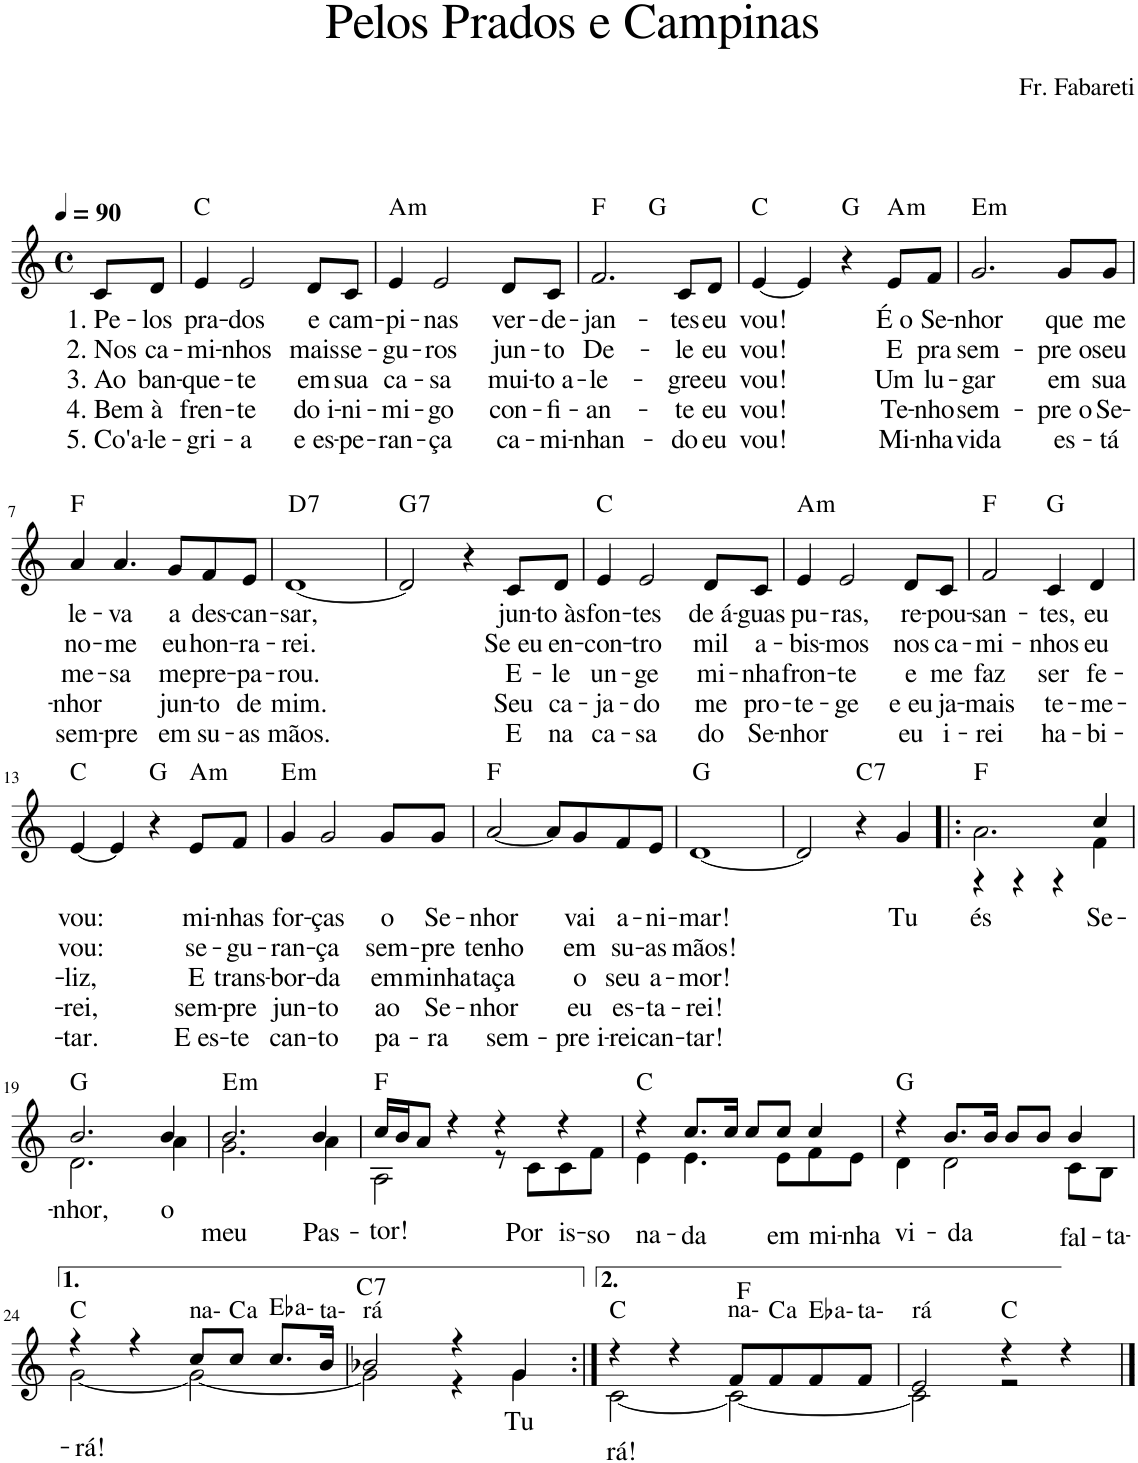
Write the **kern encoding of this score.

**kern	**text	**text	**text	**text	**text	**harte
*part1	*part1	*part1	*part1	*part1	*part1	*part1
*staff1	*staff1	*staff1	*staff1	*staff1	*staff1	*
*I"Voz	*	*	*	*	*	*
*I'Vo.	*	*	*	*	*	*
*clefG2	*	*	*	*	*	*
*k[]	*	*	*	*	*	*
*M4/4	*	*	*	*	*	*
*met(c)	*	*	*	*	*	*
*MM90	*	*	*	*	*	*
=1	=1	=1	=1	=1	=1	=1
!	!LO:LY:b	!LO:LY:b	!LO:LY:b	!LO:LY:b	!LO:LY:b	!
8c/L	1. Pe-	2. Nos	3. Ao	4. Bem	5. Co'a-	.
!	!LO:LY:b	!LO:LY:b	!LO:LY:b	!LO:LY:b	!LO:LY:b	!
8d/J	-los	ca-	ban-	à	-le-	.
=2	=2	=2	=2	=2	=2	=2
!	!LO:LY:b	!LO:LY:b	!LO:LY:b	!LO:LY:b	!LO:LY:b	!
4e/	pra-	-mi-	-que-	fren-	-gri-	C:maj
!	!LO:LY:b	!LO:LY:b	!LO:LY:b	!LO:LY:b	!LO:LY:b	!
2e/	-dos	-nhos	-te	-te	-a	.
!	!LO:LY:b	!LO:LY:b	!LO:LY:b	!LO:LY:b	!LO:LY:b	!
8d/L	e	mais	em	do i-	e es-	.
!	!LO:LY:b	!LO:LY:b	!LO:LY:b	!LO:LY:b	!LO:LY:b	!
8c/J	cam-	se-	sua	-ni-	-pe-	.
=3	=3	=3	=3	=3	=3	=3
!	!LO:LY:b	!LO:LY:b	!LO:LY:b	!LO:LY:b	!LO:LY:b	!LO:H:kt=m
4e/	-pi-	-gu-	ca-	-mi-	-ran-	A:min
!	!LO:LY:b	!LO:LY:b	!LO:LY:b	!LO:LY:b	!LO:LY:b	!
2e/	-nas	-ros	-sa	-go	-ça	.
!	!LO:LY:b	!LO:LY:b	!LO:LY:b	!LO:LY:b	!LO:LY:b	!
8d/L	ver-	jun-	mui-	con-	ca-	.
!	!LO:LY:b	!LO:LY:b	!LO:LY:b	!LO:LY:b	!LO:LY:b	!
8c/J	-de-	-to	-to a-	-fi-	-mi-	.
=4	=4	=4	=4	=4	=4	=4
!	!LO:LY:b	!LO:LY:b	!LO:LY:b	!LO:LY:b	!LO:LY:b	!
*^	*	*	*	*	*	*
2.f/	2ryy	-jan-	De-	-le-	-an-	-nhan-	F:maj
.	2ryy	.	.	.	.	.	G:maj
!	!	!LO:LY:b	!LO:LY:b	!LO:LY:b	!LO:LY:b	!LO:LY:b	!
8c/L	.	-tes	-le	-gre	-te	-do	.
!	!	!LO:LY:b	!LO:LY:b	!LO:LY:b	!LO:LY:b	!LO:LY:b	!
8d/J	.	eu	eu	eu	eu	eu	.
=5	=5	=5	=5	=5	=5	=5	=5
!	!	!LO:LY:b	!LO:LY:b	!LO:LY:b	!LO:LY:b	!LO:LY:b	!
*v	*v	*	*	*	*	*	*
[4e/	vou!	vou!	vou!	vou!	vou!	C:maj
4e/]	.	.	.	.	.	.
4r	.	.	.	.	.	G:maj
!	!LO:LY:b	!LO:LY:b	!LO:LY:b	!LO:LY:b	!LO:LY:b	!LO:H:kt=m
8e/L	É o	E	Um	Te-	Mi-	A:min
!	!LO:LY:b	!LO:LY:b	!LO:LY:b	!LO:LY:b	!LO:LY:b	!
8f/J	Se-	pra	lu-	-nho	-nha	.
=6	=6	=6	=6	=6	=6	=6
!	!LO:LY:b	!LO:LY:b	!LO:LY:b	!LO:LY:b	!LO:LY:b	!LO:H:kt=m
2.g/	-nhor	sem-	-gar	sem-	vida	E:min
!	!LO:LY:b	!LO:LY:b	!LO:LY:b	!LO:LY:b	!LO:LY:b	!
8g/L	que	-pre o	em	-pre o	es-	.
!	!LO:LY:b	!LO:LY:b	!LO:LY:b	!LO:LY:b	!LO:LY:b	!
8g/J	me	seu	sua	Se-	-tá	.
!!LO:LB:g=z
=7	=7	=7	=7	=7	=7	=7
!	!LO:LY:b	!LO:LY:b	!LO:LY:b	!LO:LY:b	!LO:LY:b	!
4a/	le-	no-	me-	-nhor	sem-	F:maj
!	!LO:LY:b	!LO:LY:b	!LO:LY:b	!	!LO:LY:b	!
4.a/	-va	-me	-sa	.	-pre	.
!	!LO:LY:b	!LO:LY:b	!LO:LY:b	!LO:LY:b	!LO:LY:b	!
8g/L	a	eu	me	jun-	em	.
!	!LO:LY:b	!LO:LY:b	!LO:LY:b	!LO:LY:b	!LO:LY:b	!
8f/	des-	hon-	pre-	-to	su-	.
!	!LO:LY:b	!LO:LY:b	!LO:LY:b	!LO:LY:b	!LO:LY:b	!
8e/J	-can-	-ra-	-pa-	de	-as	.
=8	=8	=8	=8	=8	=8	=8
!	!LO:LY:b	!LO:LY:b	!LO:LY:b	!LO:LY:b	!LO:LY:b	!LO:H:kt=7
[1d	-sar,	rei.	-rou.	mim.	mãos.	D:7
=9	=9	=9	=9	=9	=9	=9
!	!	!	!	!	!	!LO:H:kt=7
2d/]	.	.	.	.	.	G:7
4r	.	.	.	.	.	.
!	!LO:LY:b	!LO:LY:b	!LO:LY:b	!LO:LY:b	!LO:LY:b	!
8c/L	jun-	Se eu	E-	Seu	E	.
!	!LO:LY:b	!LO:LY:b	!LO:LY:b	!LO:LY:b	!LO:LY:b	!
8d/J	-to às	en-	-le	ca-	na	.
=10	=10	=10	=10	=10	=10	=10
!	!LO:LY:b	!LO:LY:b	!LO:LY:b	!LO:LY:b	!LO:LY:b	!
4e/	fon-	-con-	un-	-ja-	ca-	C:maj
!	!LO:LY:b	!LO:LY:b	!LO:LY:b	!LO:LY:b	!LO:LY:b	!
2e/	-tes	-tro	-ge	-do	-sa	.
!	!LO:LY:b	!LO:LY:b	!LO:LY:b	!LO:LY:b	!LO:LY:b	!
8d/L	de á-	mil	mi-	me	do	.
!	!LO:LY:b	!LO:LY:b	!LO:LY:b	!LO:LY:b	!LO:LY:b	!
8c/J	-guas	a-	-nha	pro-	Se-	.
=11	=11	=11	=11	=11	=11	=11
!	!LO:LY:b	!LO:LY:b	!LO:LY:b	!LO:LY:b	!LO:LY:b	!LO:H:kt=m
4e/	pu-	-bis-	fron-	-te-	-nhor	A:min
!	!LO:LY:b	!LO:LY:b	!LO:LY:b	!LO:LY:b	!	!
2e/	-ras,	-mos	-te	-ge	.	.
!	!LO:LY:b	!LO:LY:b	!LO:LY:b	!LO:LY:b	!LO:LY:b	!
8d/L	re-	nos	e	e eu	eu	.
!	!LO:LY:b	!LO:LY:b	!LO:LY:b	!LO:LY:b	!LO:LY:b	!
8c/J	-pou-	ca-	me	ja-	i-	.
=12	=12	=12	=12	=12	=12	=12
!	!LO:LY:b	!LO:LY:b	!LO:LY:b	!LO:LY:b	!LO:LY:b	!
2f/	-san-	-mi-	faz	-mais	-rei	F:maj
!	!LO:LY:b	!LO:LY:b	!LO:LY:b	!LO:LY:b	!LO:LY:b	!
4c/	-tes,	-nhos	ser	te-	ha-	G:maj
!	!LO:LY:b	!LO:LY:b	!LO:LY:b	!LO:LY:b	!LO:LY:b	!
4d/	eu	eu	fe-	-me-	-bi-	.
!!LO:LB:g=z
=13	=13	=13	=13	=13	=13	=13
!	!LO:LY:b	!LO:LY:b	!LO:LY:b	!LO:LY:b	!LO:LY:b	!
[4e/	vou:	vou:	-liz,	-rei,	-tar.	C:maj
4e/]	.	.	.	.	.	.
4r	.	.	.	.	.	G:maj
!	!LO:LY:b	!LO:LY:b	!LO:LY:b	!LO:LY:b	!LO:LY:b	!LO:H:kt=m
8e/L	mi-	se-	E	sem-	E es-	A:min
!	!LO:LY:b	!LO:LY:b	!LO:LY:b	!LO:LY:b	!LO:LY:b	!
8f/J	-nhas	-gu-	trans-	-pre	-te	.
=14	=14	=14	=14	=14	=14	=14
!	!LO:LY:b	!LO:LY:b	!LO:LY:b	!LO:LY:b	!LO:LY:b	!LO:H:kt=m
4g/	for-	-ran-	-bor-	jun-	can-	E:min
!	!LO:LY:b	!LO:LY:b	!LO:LY:b	!LO:LY:b	!LO:LY:b	!
2g/	-ças	-ça	-da	-to	-to	.
!	!LO:LY:b	!LO:LY:b	!LO:LY:b	!LO:LY:b	!LO:LY:b	!
8g/L	o	sem-	em	ao	pa-	.
!	!LO:LY:b	!LO:LY:b	!LO:LY:b	!LO:LY:b	!LO:LY:b	!
8g/J	Se-	-pre	minha	Se-	-ra	.
=15	=15	=15	=15	=15	=15	=15
!	!LO:LY:b	!LO:LY:b	!LO:LY:b	!LO:LY:b	!LO:LY:b	!
[2a/	-nhor	tenho	taça	-nhor	sem-	F:maj
8a/L]	.	.	.	.	.	.
!	!LO:LY:b	!LO:LY:b	!LO:LY:b	!LO:LY:b	!LO:LY:b	!
8g/	vai	em	o	eu	-pre i-	.
!	!LO:LY:b	!LO:LY:b	!LO:LY:b	!LO:LY:b	!LO:LY:b	!
8f/	a-	su-	seu	es-	-rei	.
!	!LO:LY:b	!LO:LY:b	!LO:LY:b	!LO:LY:b	!LO:LY:b	!
8e/J	-ni-	-as	a-	-ta-	can-	.
=16	=16	=16	=16	=16	=16	=16
!	!LO:LY:b	!LO:LY:b	!LO:LY:b	!LO:LY:b	!LO:LY:b	!
[1d	-mar!	mãos!	-mor!	-rei!	-tar!	G:maj
=17	=17	=17	=17	=17	=17	=17
2d/]	.	.	.	.	.	.
!	!	!	!	!	!	!LO:H:kt=7
4r	.	.	.	.	.	C:7
!	!LO:LY:b	!	!	!	!	!
4g/	Tu	.	.	.	.	.
=18!|:	=18!|:	=18!|:	=18!|:	=18!|:	=18!|:	=18!|:
!	!LO:LY:b	!	!	!	!	!
*^	*	*	*	*	*	*
2.a\	4r	és	.	.	.	.	F:maj
.	4r	.	.	.	.	.	.
.	4r	.	.	.	.	.	.
!	!	!LO:LY:b	!	!	!	!	!
4cc/	4f\	Se-	.	.	.	.	.
!!LO:LB:g=z	!!
=19	=19	=19	=19	=19	=19	=19	=19
!	!	!LO:LY:b	!	!	!	!	!
2.b/	2.d\	-nhor,	.	.	.	.	G:maj
!	!	!LO:LY:b	!	!	!	!	!
4b/	4a\	o	.	.	.	.	.
=20	=20	=20	=20	=20	=20	=20	=20
!	!	!LO:LY:b	!	!	!	!	!LO:H:kt=m
2.b/	2.g\	meu	.	.	.	.	E:min
!	!	!LO:LY:b	!	!	!	!	!
4b/	4a\	Pas-	.	.	.	.	.
=21	=21	=21	=21	=21	=21	=21	=21
!	!	!LO:LY:b	!	!	!	!	!
16cc/LL	2A\	-tor!	.	.	.	.	F:maj
16b/J	.	.	.	.	.	.	.
8a/J	.	.	.	.	.	.	.
4r	.	.	.	.	.	.	.
4r	8r	.	.	.	.	.	.
!	!	!LO:LY:b	!	!	!	!	!
.	8c\L	Por	.	.	.	.	.
!	!	!LO:LY:b	!	!	!	!	!
4r	8c\	is-	.	.	.	.	.
!	!	!LO:LY:b	!	!	!	!	!
.	8f\J	-so	.	.	.	.	.
=22	=22	=22	=22	=22	=22	=22	=22
!	!	!LO:LY:b	!	!	!	!	!
4r	4e\	na-	.	.	.	.	C:maj
!	!	!LO:LY:b	!	!	!	!	!
8.cc/L	4.e\	-da	.	.	.	.	.
16cc/Jk	.	.	.	.	.	.	.
8cc/L	.	.	.	.	.	.	.
!	!	!LO:LY:b	!	!	!	!	!
8cc/J	8e\L	em	.	.	.	.	.
!	!	!LO:LY:b	!	!	!	!	!
4cc/	8f\	mi-	.	.	.	.	.
!	!	!LO:LY:b	!	!	!	!	!
.	8e\J	-nha	.	.	.	.	.
=23	=23	=23	=23	=23	=23	=23	=23
!	!	!LO:LY:b	!	!	!	!	!
4r	4d\	vi-	.	.	.	.	G:maj
!	!	!LO:LY:b	!	!	!	!	!
8.b/L	2d\	-da	.	.	.	.	.
16b/Jk	.	.	.	.	.	.	.
8b/L	.	.	.	.	.	.	.
8b/J	.	.	.	.	.	.	.
!	!	!LO:LY:b	!	!	!	!	!
4b/	8c\L	fal-	.	.	.	.	.
!	!	!LO:LY:b	!	!	!	!	!
.	8B\J	-ta-	.	.	.	.	.
!!LO:LB:g=z	!!
=24	=24	=24	=24	=24	=24	=24	=24
!	!	!LO:LY:b	!	!	!	!	!
4r	[2g\	-rá!	.	.	.	.	C:maj
4r	.	.	.	.	.	.	.
!	!	!	!	!	!	!	!LO:H:kt=na-
8cc/L	2g\_	.	.	.	.	.	N
!	!	!	!	!	!	!	!LO:H:kt=a
8cc/J	.	.	.	.	.	.	.
!	!	!	!	!	!	!	!LO:H:kt=a-
8.cc/L	.	.	.	.	.	.	.
!	!	!	!	!	!	!	!LO:H:kt=ta-
16b/Jk	.	.	.	.	.	.	N
=25	=25	=25	=25	=25	=25	=25	=25
!	!	!	!	!	!	!	!LO:H:n=1:kt=rá
!	!	!	!	!	!	!	!LO:H:n=2:kt=7
2b-X/	2g\]	.	.	.	.	.	N C:7
4r	4r	.	.	.	.	.	.
!	!	!LO:LY:b	!	!	!	!	!
4g/	4g\	Tu	.	.	.	.	.
=26:|!	=26:|!	=26:|!	=26:|!	=26:|!	=26:|!	=26:|!	=26:|!
!	!	!	!LO:LY:b	!	!	!	!
4r	[2c\	.	rá!	.	.	.	C:maj
4r	.	.	.	.	.	.	.
!	!	!	!	!	!	!	!LO:H:n=1:kt=na-
8f/L	2c\_	.	.	.	.	.	N F:maj
!	!	!	!	!	!	!	!LO:H:kt=a
8f/	.	.	.	.	.	.	.
!	!	!	!	!	!	!	!LO:H:kt=a-
8f/	.	.	.	.	.	.	.
!	!	!	!	!	!	!	!LO:H:kt=ta-
8f/J	.	.	.	.	.	.	N
=27	=27	=27	=27	=27	=27	=27	=27
!	!	!	!	!	!	!	!LO:H:kt=rá
2e/	2c\]	.	.	.	.	.	N
4r	2r	.	.	.	.	.	C:maj
4r	.	.	.	.	.	.	.
*v	*v	*	*	*	*	*	*
==	==	==	==	==	==	==
*-	*-	*-	*-	*-	*-	*-
